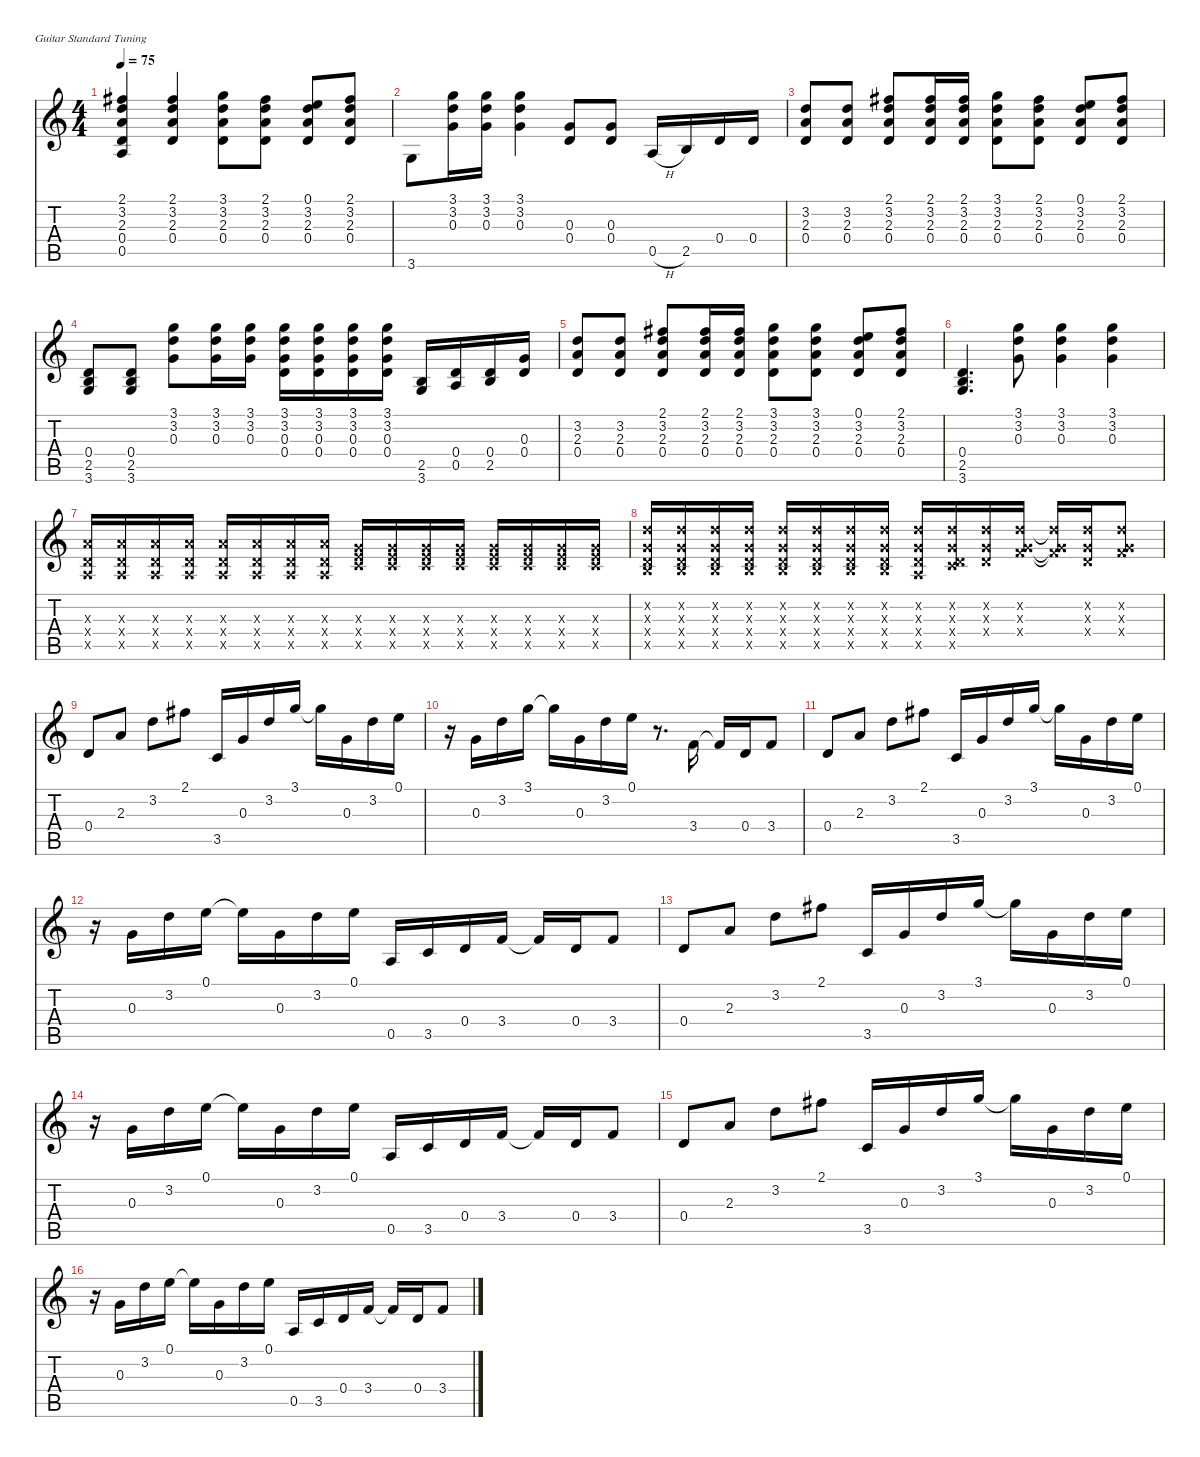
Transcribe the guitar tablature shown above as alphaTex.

\defaultSystemsLayout 4
\hideDynamics
\bracketExtendMode nobrackets
\singleTrackTrackNamePolicy hidden
\multiTrackTrackNamePolicy hidden
\otherSystemsTrackNameOrientation horizontal
\track ("Jimmy Page (Guitarra 2)" "s.guit.") {instrument acousticguitarsteel}
\staff {score tabs}
\tuning (E4 B3 G3 D3 A2 E2)
\ts (4 4)
\tempo 75
\clef g2
\ks c
(2.1{acc #} 3.2 2.3 0.4 0.5).4{dy f beam Up} (2.1{acc #} 3.2 2.3 0.4).4{beam Up} (3.1 3.2 2.3 0.4).8{beam Down} (2.1{acc #} 3.2 2.3 0.4).8{beam Down} (0.1 3.2 2.3 0.4).8{beam Up} (2.1{acc #} 3.2 2.3 0.4).8{beam Up} |
3.6.8{beam Down} (3.1 3.2 0.3).16{beam Down} (3.1 3.2 0.3).16{beam Down} (3.1 3.2 0.3).4{beam Down} (0.3 0.4).8{beam Up} (0.3 0.4).8{beam Up} 0.5{h}.16{beam Up} 2.5.16{beam Up} 0.4.16{beam Up} 0.4.16{beam Up} |
(3.2 2.3 0.4).8{beam Up} (3.2 2.3 0.4).8{beam Up} (2.1{acc #} 3.2 2.3 0.4).8{beam Up} (2.1{acc #} 3.2 2.3 0.4).16{beam Up} (2.1{acc #} 3.2 2.3 0.4).16{beam Up} (3.1 3.2 2.3 0.4).8{beam Down} (2.1{acc #} 3.2 2.3 0.4).8{beam Down} (0.1 3.2 2.3 0.4).8{beam Up} (2.1{acc #} 3.2 2.3 0.4).8{beam Up} |
(0.4 2.5 3.6).8{beam Up} (0.4 2.5 3.6).8{beam Up} (3.1 3.2 0.3).8{beam Down} (3.1 3.2 0.3).16{beam Down} (3.1 3.2 0.3).16{beam Down} (3.1 3.2 0.3 0.4).16{beam Down} (3.1 3.2 0.3 0.4).16{beam Down} (3.1 3.2 0.3 0.4).16{beam Down} (3.1 3.2 0.3 0.4).16{beam Down} (2.5 3.6).16{beam Up} (0.4 0.5).16{beam Up} (0.4 2.5).16{beam Up} (0.3 0.4).16{beam Up} |
(3.2 2.3 0.4).8{beam Up} (3.2 2.3 0.4).8{beam Up} (2.1{acc #} 3.2 2.3 0.4).8{beam Up} (2.1{acc #} 3.2 2.3 0.4).16{beam Up} (2.1{acc #} 3.2 2.3 0.4).16{beam Up} (3.1 3.2 2.3 0.4).8{beam Down} (3.1 3.2 2.3 0.4).8{beam Down} (0.1 3.2 2.3 0.4).8{beam Up} (2.1{acc #} 3.2 2.3 0.4).8{beam Up} |
(0.4 2.5 3.6).4{d beam Up} (3.1 3.2 0.3).8{beam Down} (3.1 3.2 0.3).4{beam Down} (3.1 3.2 0.3).4{beam Down} |
(2.3{x} 0.4{x} 0.5{x}).16{beam Up} (2.3{x} 0.4{x} 0.5{x}).16{beam Up} (2.3{x} 0.4{x} 0.5{x}).16{beam Up} (2.3{x} 0.4{x} 0.5{x}).16{beam Up} (2.3{x} 0.4{x} 0.5{x}).16{beam Up} (2.3{x} 0.4{x} 0.5{x}).16{beam Up} (2.3{x} 0.4{x} 0.5{x}).16{beam Up} (2.3{x} 0.4{x} 0.5{x}).16{beam Up} (0.3{x} 2.4{x} 3.5{x}).16{beam Up} (0.3{x} 2.4{x} 3.5{x}).16{beam Up} (0.3{x} 2.4{x} 3.5{x}).16{beam Up} (0.3{x} 2.4{x} 3.5{x}).16{beam Up} (0.3{x} 2.4{x} 3.5{x}).16{beam Up} (0.3{x} 2.4{x} 3.5{x}).16{beam Up} (0.3{x} 2.4{x} 3.5{x}).16{beam Up} (0.3{x} 2.4{x} 3.5{x}).16{beam Up} |
(3.2{x} 0.3{x} 0.4{x} 2.5{x}).16{beam Up} (3.2{x} 0.3{x} 0.4{x} 2.5{x}).16{beam Up} (3.2{x} 0.3{x} 0.4{x} 2.5{x}).16{beam Up} (3.2{x} 0.3{x} 0.4{x} 2.5{x}).16{beam Up} (3.2{x} 0.3{x} 0.4{x} 2.5{x}).16{beam Up} (3.2{x} 0.3{x} 0.4{x} 2.5{x}).16{beam Up} (3.2{x} 0.3{x} 0.4{x} 2.5{x}).16{beam Up} (3.2{x} 0.3{x} 0.4{x} 2.5{x}).16{beam Up} (3.2{x} 0.3{x} 0.4{x} 0.5{x}).16{beam Up} (3.2{x} 0.3{x} 0.4{x} 3.5{x}).16{beam Up} (3.2{x} 0.3{x} 0.4{x}).16{beam Up} (3.2{x} 0.3{x} 3.4{x}).16{beam Up} (3.2{x t} 0.3{x t} 3.4{x t}).16{beam Up} (3.2{x} 0.3{x} 0.4{x}).16{beam Up} (3.2{x} 0.3{x} 3.4{x}).8{beam Up} |
0.4.8{beam Up} 2.3.8{beam Up} 3.2.8{beam Down} 2.1{acc #}.8{beam Down} 3.5.16{beam Up} 0.3.16{beam Up} 3.2.16{beam Up} 3.1.16{beam Up} 3.1{t}.16{beam Down} 0.3.16{beam Down} 3.2.16{beam Down} 0.1.16{beam Down} |
r.16{beam Down} 0.3.16{beam Down} 3.2.16{beam Down} 3.1.16{beam Down} 3.1{t}.16{beam Down} 0.3.16{beam Down} 3.2.16{beam Down} 0.1.16{beam Down} r.8{d beam Down} 3.4.16{beam Up} 3.4{t}.16{beam Up} 0.4.16{beam Up} 3.4.8{beam Up} |
0.4.8{beam Up} 2.3.8{beam Up} 3.2.8{beam Down} 2.1{acc #}.8{beam Down} 3.5.16{beam Up} 0.3.16{beam Up} 3.2.16{beam Up} 3.1.16{beam Up} 3.1{t}.16{beam Down} 0.3.16{beam Down} 3.2.16{beam Down} 0.1.16{beam Down} |
r.16{beam Down} 0.3.16{beam Down} 3.2.16{beam Down} 0.1.16{beam Down} 0.1{t}.16{beam Down} 0.3.16{beam Down} 3.2.16{beam Down} 0.1.16{beam Down} 0.5.16{beam Up} 3.5.16{beam Up} 0.4.16{beam Up} 3.4.16{beam Up} 3.4{t}.16{beam Up} 0.4.16{beam Up} 3.4.8{beam Up} |
0.4.8{beam Up} 2.3.8{beam Up} 3.2.8{beam Down} 2.1{acc #}.8{beam Down} 3.5.16{beam Up} 0.3.16{beam Up} 3.2.16{beam Up} 3.1.16{beam Up} 3.1{t}.16{beam Down} 0.3.16{beam Down} 3.2.16{beam Down} 0.1.16{beam Down} |
r.16{beam Down} 0.3.16{beam Down} 3.2.16{beam Down} 0.1.16{beam Down} 0.1{t}.16{beam Down} 0.3.16{beam Down} 3.2.16{beam Down} 0.1.16{beam Down} 0.5.16{beam Up} 3.5.16{beam Up} 0.4.16{beam Up} 3.4.16{beam Up} 3.4{t}.16{beam Up} 0.4.16{beam Up} 3.4.8{beam Up} |
0.4.8{beam Up} 2.3.8{beam Up} 3.2.8{beam Down} 2.1{acc #}.8{beam Down} 3.5.16{beam Up} 0.3.16{beam Up} 3.2.16{beam Up} 3.1.16{beam Up} 3.1{t}.16{beam Down} 0.3.16{beam Down} 3.2.16{beam Down} 0.1.16{beam Down} |
r.16{beam Down} 0.3.16{beam Down} 3.2.16{beam Down} 0.1.16{beam Down} 0.1{t}.16{beam Down} 0.3.16{beam Down} 3.2.16{beam Down} 0.1.16{beam Down} 0.5.16{beam Up} 3.5.16{beam Up} 0.4.16{beam Up} 3.4.16{beam Up} 3.4{t}.16{beam Up} 0.4.16{beam Up} 3.4.8{beam Up}
